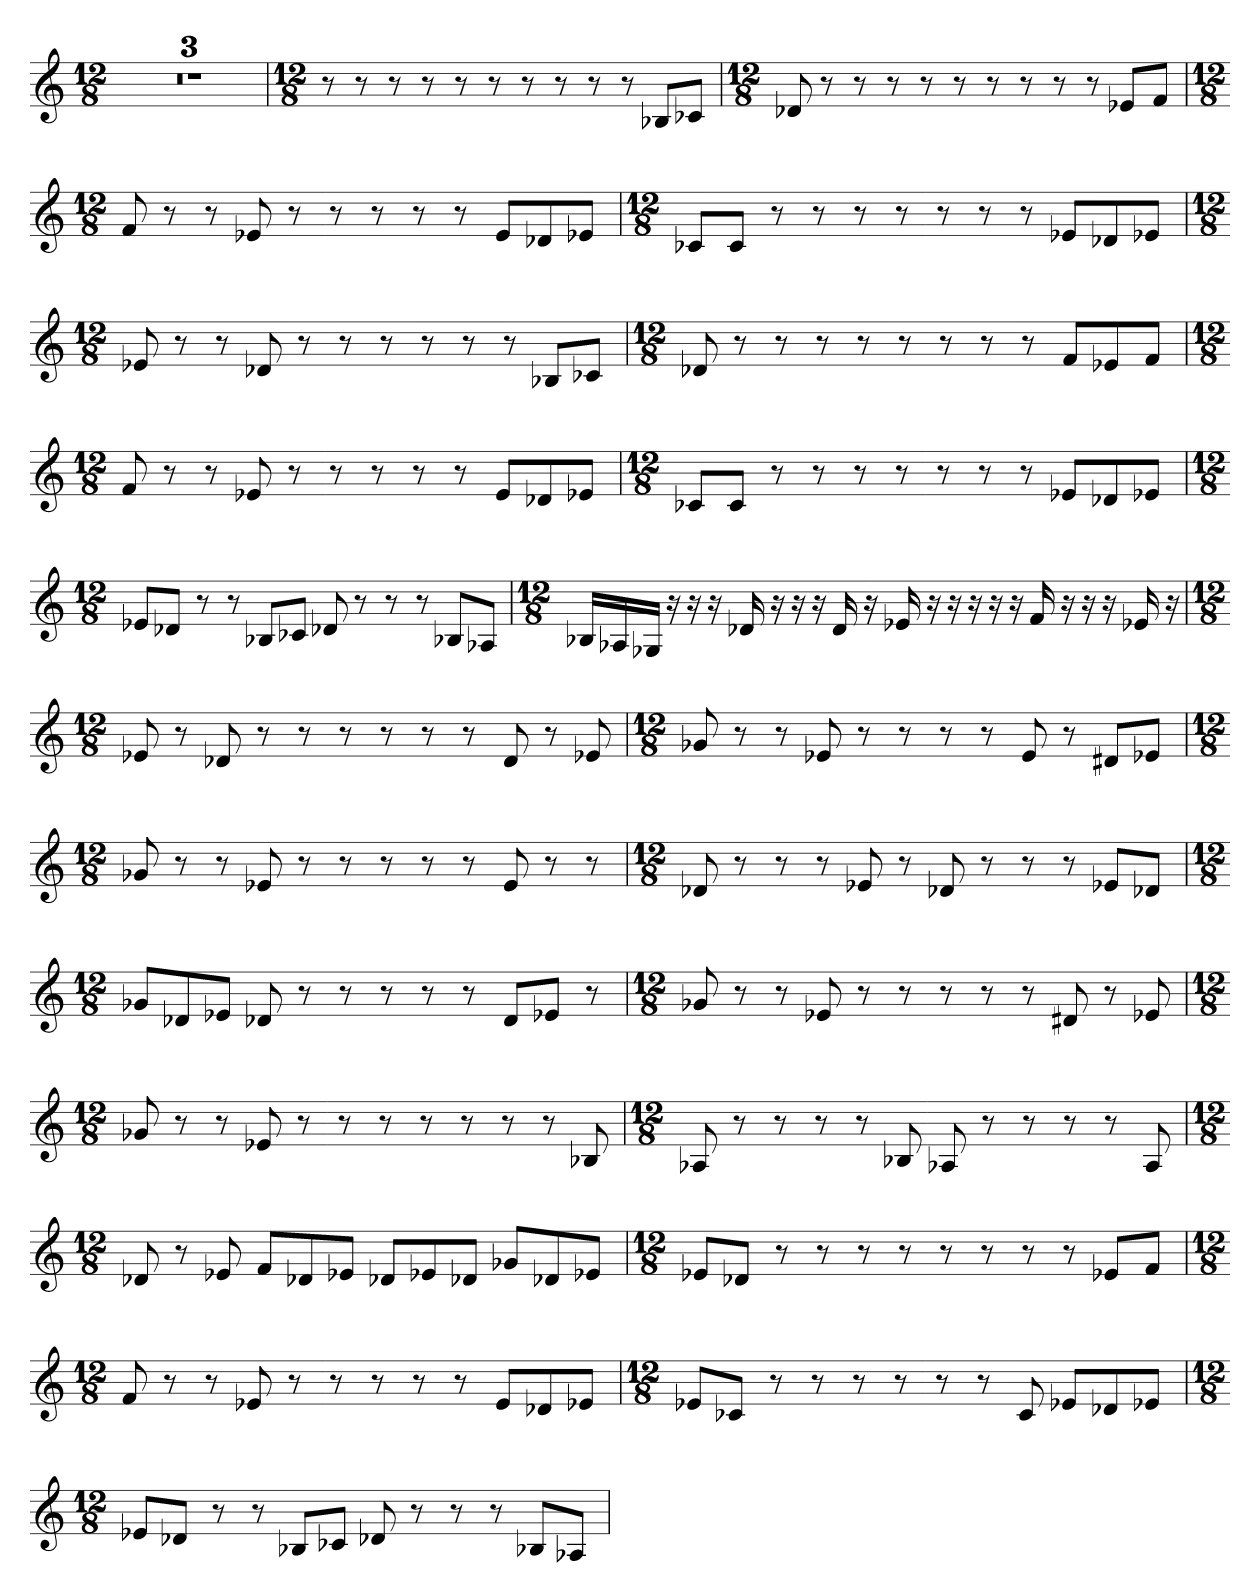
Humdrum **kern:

**kern
*part1
*staff1
*M12/8
=
1.r
=
*M12/8
1.r
=
*M12/8
1.r
=
*M12/8
8r
8r
8r
8r
8r
8r
8r
8r
8r
8r
8B-XL
8c-XJ
=
*M12/8
8d-X
8r
8r
8r
8r
8r
8r
8r
8r
8r
8e-XL
8fJ
=
*M12/8
8f
8r
8r
8e-X
8r
8r
8r
8r
8r
8e-L
8d-X
8e-XJ
=
*M12/8
8c-XL
8c-J
8r
8r
8r
8r
8r
8r
8r
8e-XL
8d-X
8e-XJ
=
*M12/8
8e-X
8r
8r
8d-X
8r
8r
8r
8r
8r
8r
8B-XL
8c-XJ
=
*M12/8
8d-X
8r
8r
8r
8r
8r
8r
8r
8r
8fL
8e-X
8fJ
=
*M12/8
8f
8r
8r
8e-X
8r
8r
8r
8r
8r
8e-L
8d-X
8e-XJ
=
*M12/8
8c-XL
8c-J
8r
8r
8r
8r
8r
8r
8r
8e-XL
8d-X
8e-XJ
=
*M12/8
8e-XL
8d-XJ
8r
8r
8B-XL
8c-XJ
8d-X
8r
8r
8r
8B-XL
8A-XJ
=
*M12/8
16B-XLL
16A-X
16G-XJJ
16r
16r
16r
16d-X
16r
16r
16r
16d-
16r
16e-X
16r
16r
16r
16r
16r
16f
16r
16r
16r
16e-X
16r
=
*M12/8
8e-X
8r
8d-X
8r
8r
8r
8r
8r
8r
8d-
8r
8e-X
=
*M12/8
8g-X
8r
8r
8e-X
8r
8r
8r
8r
8e-
8r
8d#XL
8e-XJ
=
*M12/8
8g-X
8r
8r
8e-X
8r
8r
8r
8r
8r
8e-
8r
8r
=
*M12/8
8d-X
8r
8r
8r
8e-X
8r
8d-X
8r
8r
8r
8e-XL
8d-XJ
=
*M12/8
8g-XL
8d-X
8e-XJ
8d-X
8r
8r
8r
8r
8r
8d-L
8e-XJ
8r
=
*M12/8
8g-X
8r
8r
8e-X
8r
8r
8r
8r
8r
8d#X
8r
8e-X
=
*M12/8
8g-X
8r
8r
8e-X
8r
8r
8r
8r
8r
8r
8r
8B-X
=
*M12/8
8A-X
8r
8r
8r
8r
8B-X
8A-X
8r
8r
8r
8r
8A-
=
*M12/8
8d-X
8r
8e-X
8fL
8d-X
8e-XJ
8d-XL
8e-X
8d-XJ
8g-XL
8d-X
8e-XJ
=
*M12/8
8e-XL
8d-XJ
8r
8r
8r
8r
8r
8r
8r
8r
8e-XL
8fJ
=
*M12/8
8f
8r
8r
8e-X
8r
8r
8r
8r
8r
8e-L
8d-X
8e-XJ
=
*M12/8
8e-XL
8c-XJ
8r
8r
8r
8r
8r
8r
8c-
8e-XL
8d-X
8e-XJ
=
*M12/8
8e-XL
8d-XJ
8r
8r
8B-XL
8c-XJ
8d-X
8r
8r
8r
8B-XL
8A-XJ
=
*-
